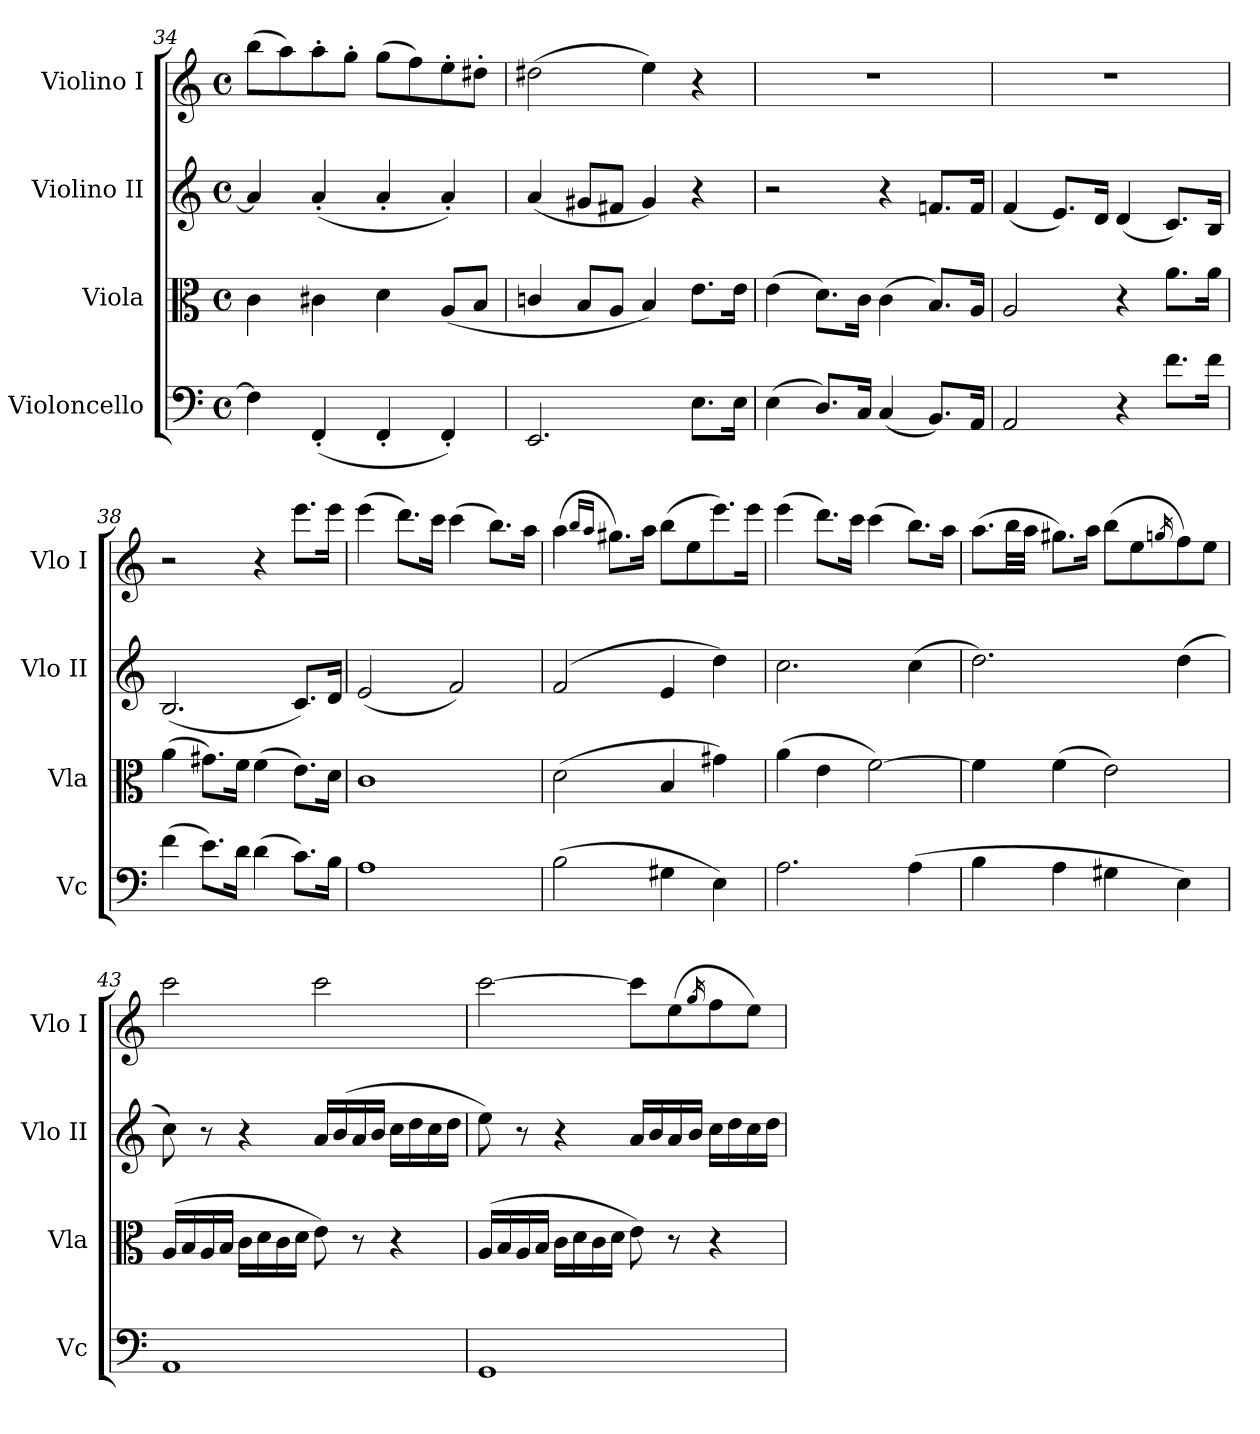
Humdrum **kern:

**kern	**kern	**kern	**kern
*part4	*part3	*part2	*part1
*staff4	*staff3	*staff2	*staff1
*I"Violoncello	*I"Viola	*I"Violino II	*I"Violino I
*I'Vc	*I'Vla	*I'Vlo II	*I'Vlo I
*clefF4	*clefC3	*clefG2	*clefG2
*k[]	*k[]	*k[]	*k[]
*M4/4	*M4/4	*M4/4	*M4/4
*met(c)	*met(c)	*met(c)	*met(c)
=34	=34	=34	=34
4F\]	4c\	4a/]	(8bb\L
.	.	.	8aa\)
(4FF'/	4c#X\	(4a'/	8aa'\
.	.	.	8gg'\J
4FF'/	4d\	4a'/	(8gg\L
.	.	.	8ff\)
4FF'/)	(8A/L	4a'/)	8ee'\
.	8B/J	.	8dd#X'\J
!!LO:LB:g=z
=35	=35	=35	=35
2.EE/	4cn/	(4a/	(2dd#X\
.	8B/L	8g#X/L	.
.	8A/J	8f#X/J	.
.	4B/)	4g#/)	4ee\)
8.E\L	8.e\L	4r	4r
16E\Jk	16e\Jk	.	.
=36	=36	=36	=36
(4E\	(4e\	2r	1r
8.D/L)	8.d\L)	.	.
16C/Jk	16c\Jk	.	.
(4C/	(4c\	4r	.
8.BB/L)	8.B/L)	8.fn/L	.
16AA/Jk	16A/Jk	16f/Jk	.
=37	=37	=37	=37
2AA/	2A/	(4f/	1r
.	.	8.e/L)	.
.	.	16d/Jk	.
4r	4r	(4d/	.
8.f\L	8.a\L	8.c/L)	.
16f\Jk	16a\Jk	16B/Jk	.
=38	=38	=38	=38
(4f\	(4a\	(2.B/	2r
8.e\L)	8.g#X\L)	.	.
16d\Jk	16f\Jk	.	.
(4d\	(4f\	.	4r
8.c\L)	8.e\L)	8.c/L)	8.eee\L
16B\Jk	16d\Jk	16d/Jk	16eee\Jk
=39	=39	=39	=39
1A	1c	(2e/	(4eee\
.	.	.	8.ddd\L)
.	.	.	16ccc\Jk
.	.	2f/)	(4ccc\
.	.	.	8.bb\L)
.	.	.	16aa\Jk
=40	=40	=40	=40
(2B\	(2d\	(2f/	(4aa\
.	.	.	16qbb/LL
.	.	.	16qaa/JJ
.	.	.	8.gg#X\L)
.	.	.	16aa\Jk
4G#X\	4B/	4e/	(8bb\L
.	.	.	8ee\
4E\)	4g#X\)	4dd\)	8.eee\)
.	.	.	16eee\Jk
!!LO:LB:g=z
=41	=41	=41	=41
2.A\	(4a\	2.cc\	(4eee\
.	4e\	.	8.ddd\L)
.	.	.	16ccc\Jk
.	[2f\)	.	(4ccc\
(4A\	.	(4cc\	8.bb\L)
.	.	.	16aa\Jk
=42	=42	=42	=42
4B\	4f\]	2.dd\)	(8.aa\L
.	.	.	32bb\LL
.	.	.	32aa\JJJ
4A\	(4f\	.	8.gg#X\L)
.	.	.	16aa\Jk
4G#X\	2e\)	.	(8bb\L
.	.	.	8ee\
.	.	.	16qggn/
4E\)	.	(4dd\	8ff\)
.	.	.	8ee\J
=43	=43	=43	=43
1AA	(16A/LL	8cc\)	2ccc\
.	16B/	.	.
.	16A/	8r	.
.	16B/JJ	.	.
.	16c\LL	4r	.
.	16d\	.	.
.	16c\	.	.
.	16d\JJ	.	.
.	8e\)	16a/LL	2ccc\
.	.	(16b/	.
.	8r	16a/	.
.	.	16b/JJ	.
.	4r	16cc\LL	.
.	.	16dd\	.
.	.	16cc\	.
.	.	16dd\JJ	.
=44	=44	=44	=44
1GG	(16A/LL	8ee\)	[2ccc\
.	16B/	.	.
.	16A/	8r	.
.	16B/JJ	.	.
.	16c\LL	4r	.
.	16d\	.	.
.	16c\	.	.
.	16d\JJ	.	.
.	8e\)	16a/LL	8ccc\L]
.	.	16b/	.
.	8r	16a/	(8ee\
.	.	16b/JJ	.
.	.	.	16qgg/
.	4r	16cc\LL	8ff\
.	.	16dd\	.
.	.	16cc\	8ee\J)
.	.	16dd\JJ	.
=	=	=	=
*-	*-	*-	*-
